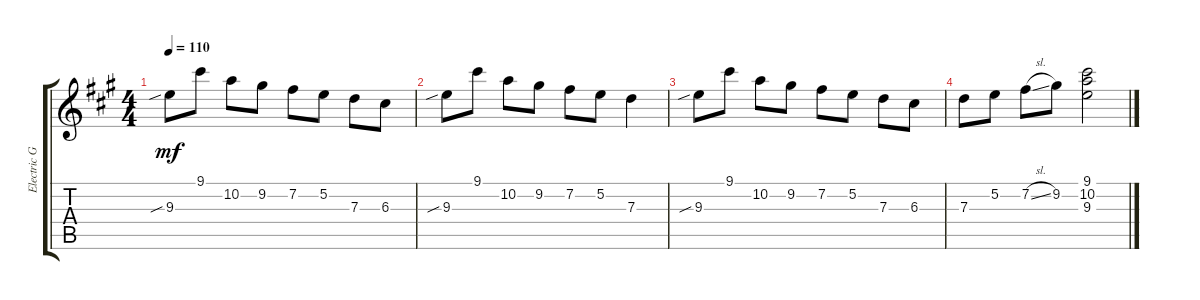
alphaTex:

\track ("Electric Guitar" "Electric G") {instrument electricguitarclean}
\staff {score tabs}
\tuning (E4 B3 G3 D3 A2 E2) {hide}
\ts (4 4)
\tempo 110
\clef g2
\ks a
9.3{sib}.8{dy mf instrument electricguitarclean} 9.1.8 10.2.8 9.2.8 7.2.8 5.2.8 7.3.8 6.3.8 |
9.3{sib}.8 9.1.8 10.2.8 9.2.8 7.2.8 5.2.8 7.3.4 |
9.3{sib}.8 9.1.8 10.2.8 9.2.8 7.2.8 5.2.8 7.3.8 6.3.8 |
7.3.8 5.2.8 7.2{sl}.8 9.2.8 (9.1 10.2 9.3).2
